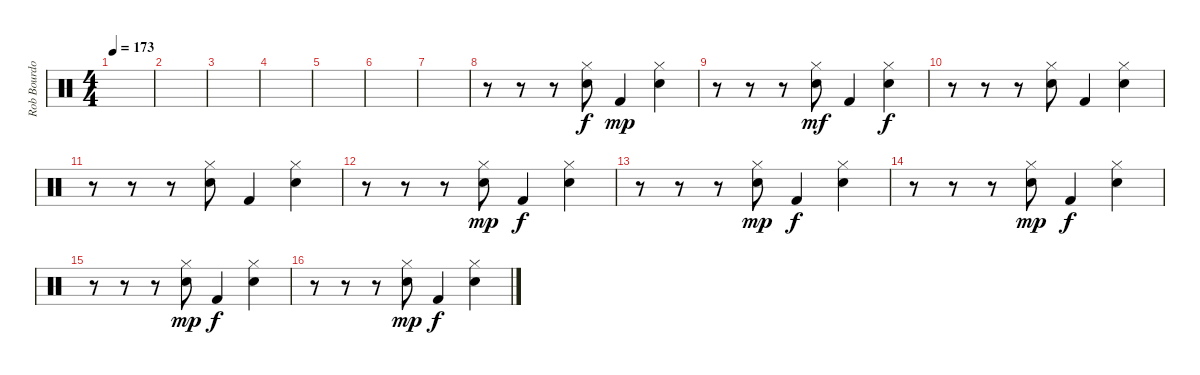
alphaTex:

\track ("Rob Bourdon" "Rob Bourdo") {instrument percussion}
\staff {score}
\articulation defaults
\ts (4 4)
\tempo 173
\clef neutral
\ks c
|
|
|
|
|
|
|
r.8 r.8 r.8 ("Electric Snare (hit)" "Hi-Hat (closed)").8 "Kick (hit) 2".4{dy mp} ("Electric Snare (hit)" "Hi-Hat (closed)").4 |
r.8 r.8 r.8 ("Electric Snare (hit)" "Hi-Hat (closed)").8{dy mf} "Kick (hit) 2".4 ("Electric Snare (hit)" "Hi-Hat (closed)").4{dy f} |
r.8 r.8 r.8 ("Electric Snare (hit)" "Hi-Hat (closed)").8 "Kick (hit) 2".4 ("Electric Snare (hit)" "Hi-Hat (closed)").4 |
r.8 r.8 r.8 ("Electric Snare (hit)" "Hi-Hat (closed)").8 "Kick (hit) 2".4 ("Electric Snare (hit)" "Hi-Hat (closed)").4 |
r.8 r.8 r.8 ("Electric Snare (hit)" "Hi-Hat (closed)").8{dy mp} "Kick (hit) 2".4{dy f} ("Electric Snare (hit)" "Hi-Hat (closed)").4 |
r.8 r.8 r.8 ("Electric Snare (hit)" "Hi-Hat (closed)").8{dy mp} "Kick (hit) 2".4{dy f} ("Electric Snare (hit)" "Hi-Hat (closed)").4 |
r.8 r.8 r.8 ("Electric Snare (hit)" "Hi-Hat (closed)").8{dy mp} "Kick (hit) 2".4{dy f} ("Electric Snare (hit)" "Hi-Hat (closed)").4 |
r.8 r.8 r.8 ("Electric Snare (hit)" "Hi-Hat (closed)").8{dy mp} "Kick (hit) 2".4{dy f} ("Electric Snare (hit)" "Hi-Hat (closed)").4 |
r.8 r.8 r.8 ("Electric Snare (hit)" "Hi-Hat (closed)").8{dy mp} "Kick (hit) 2".4{dy f} ("Electric Snare (hit)" "Hi-Hat (closed)").4
